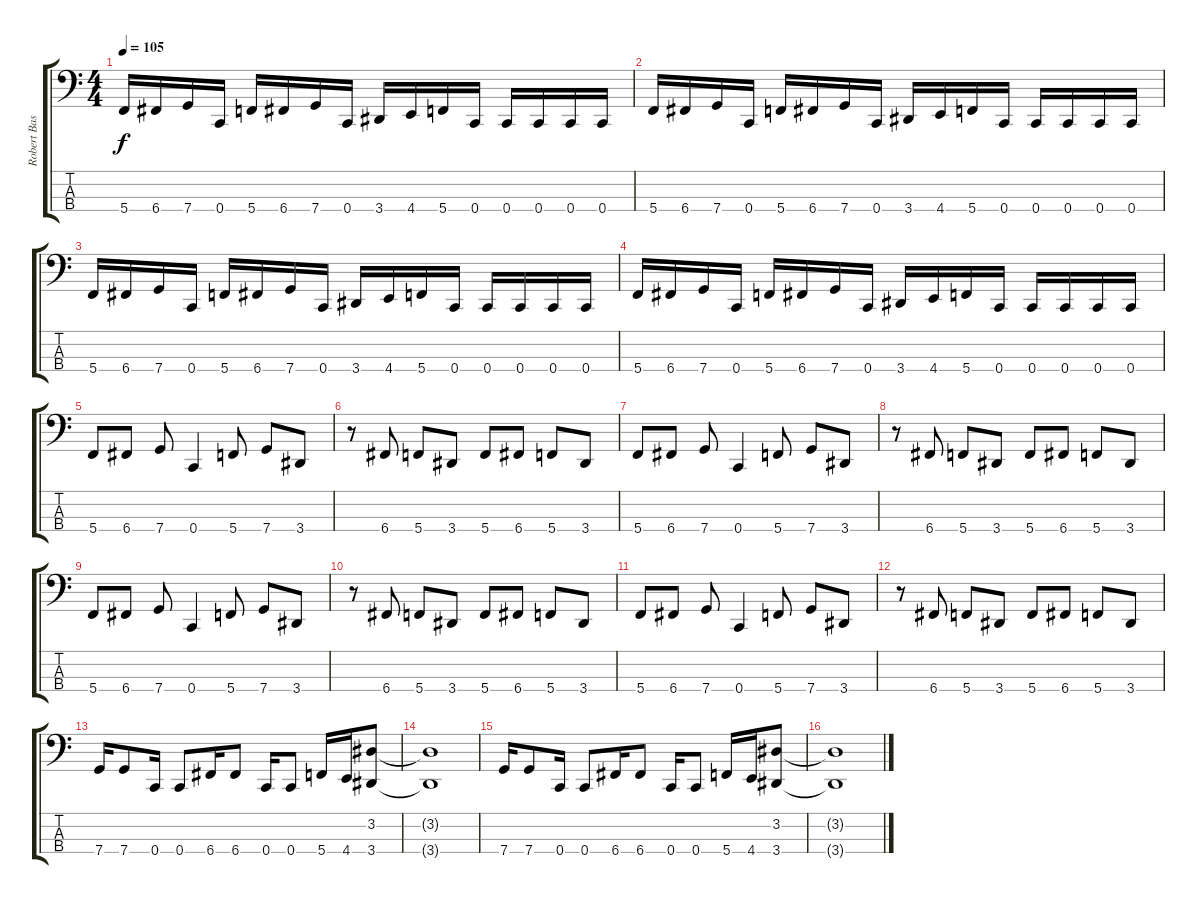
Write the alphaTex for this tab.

\track ("Robert Bass" "Robert Bas") {instrument electricbassfinger}
\staff {score tabs}
\tuning (F2 C2 G1 C1) {hide}
\ts (4 4)
\tempo 105
\clef f4
\ks c
5.4.16{dy f} 6.4.16 7.4.16 0.4.16 5.4.16 6.4.16 7.4.16 0.4.16 3.4.16 4.4.16 5.4.16 0.4.16 0.4.16 0.4.16 0.4.16 0.4.16 |
5.4.16 6.4.16 7.4.16 0.4.16 5.4.16 6.4.16 7.4.16 0.4.16 3.4.16 4.4.16 5.4.16 0.4.16 0.4.16 0.4.16 0.4.16 0.4.16 |
5.4.16 6.4.16 7.4.16 0.4.16 5.4.16 6.4.16 7.4.16 0.4.16 3.4.16 4.4.16 5.4.16 0.4.16 0.4.16 0.4.16 0.4.16 0.4.16 |
5.4.16 6.4.16 7.4.16 0.4.16 5.4.16 6.4.16 7.4.16 0.4.16 3.4.16 4.4.16 5.4.16 0.4.16 0.4.16 0.4.16 0.4.16 0.4.16 |
5.4.8 6.4.8 7.4.8 0.4.4 5.4.8 7.4.8 3.4.8 |
r.8 6.4.8 5.4.8 3.4.8 5.4.8 6.4.8 5.4.8 3.4.8 |
5.4.8 6.4.8 7.4.8 0.4.4 5.4.8 7.4.8 3.4.8 |
r.8 6.4.8 5.4.8 3.4.8 5.4.8 6.4.8 5.4.8 3.4.8 |
5.4.8 6.4.8 7.4.8 0.4.4 5.4.8 7.4.8 3.4.8 |
r.8 6.4.8 5.4.8 3.4.8 5.4.8 6.4.8 5.4.8 3.4.8 |
5.4.8 6.4.8 7.4.8 0.4.4 5.4.8 7.4.8 3.4.8 |
r.8 6.4.8 5.4.8 3.4.8 5.4.8 6.4.8 5.4.8 3.4.8 |
7.4.16 7.4.8 0.4.16 0.4.8 6.4.16 6.4.8 0.4.16 0.4.8 5.4.16 4.4.16 (3.2 3.4).8 |
(3.2{t} 3.4{t}).1 |
7.4.16 7.4.8 0.4.16 0.4.8 6.4.16 6.4.8 0.4.16 0.4.8 5.4.16 4.4.16 (3.2 3.4).8 |
(3.2{t} 3.4{t}).1
